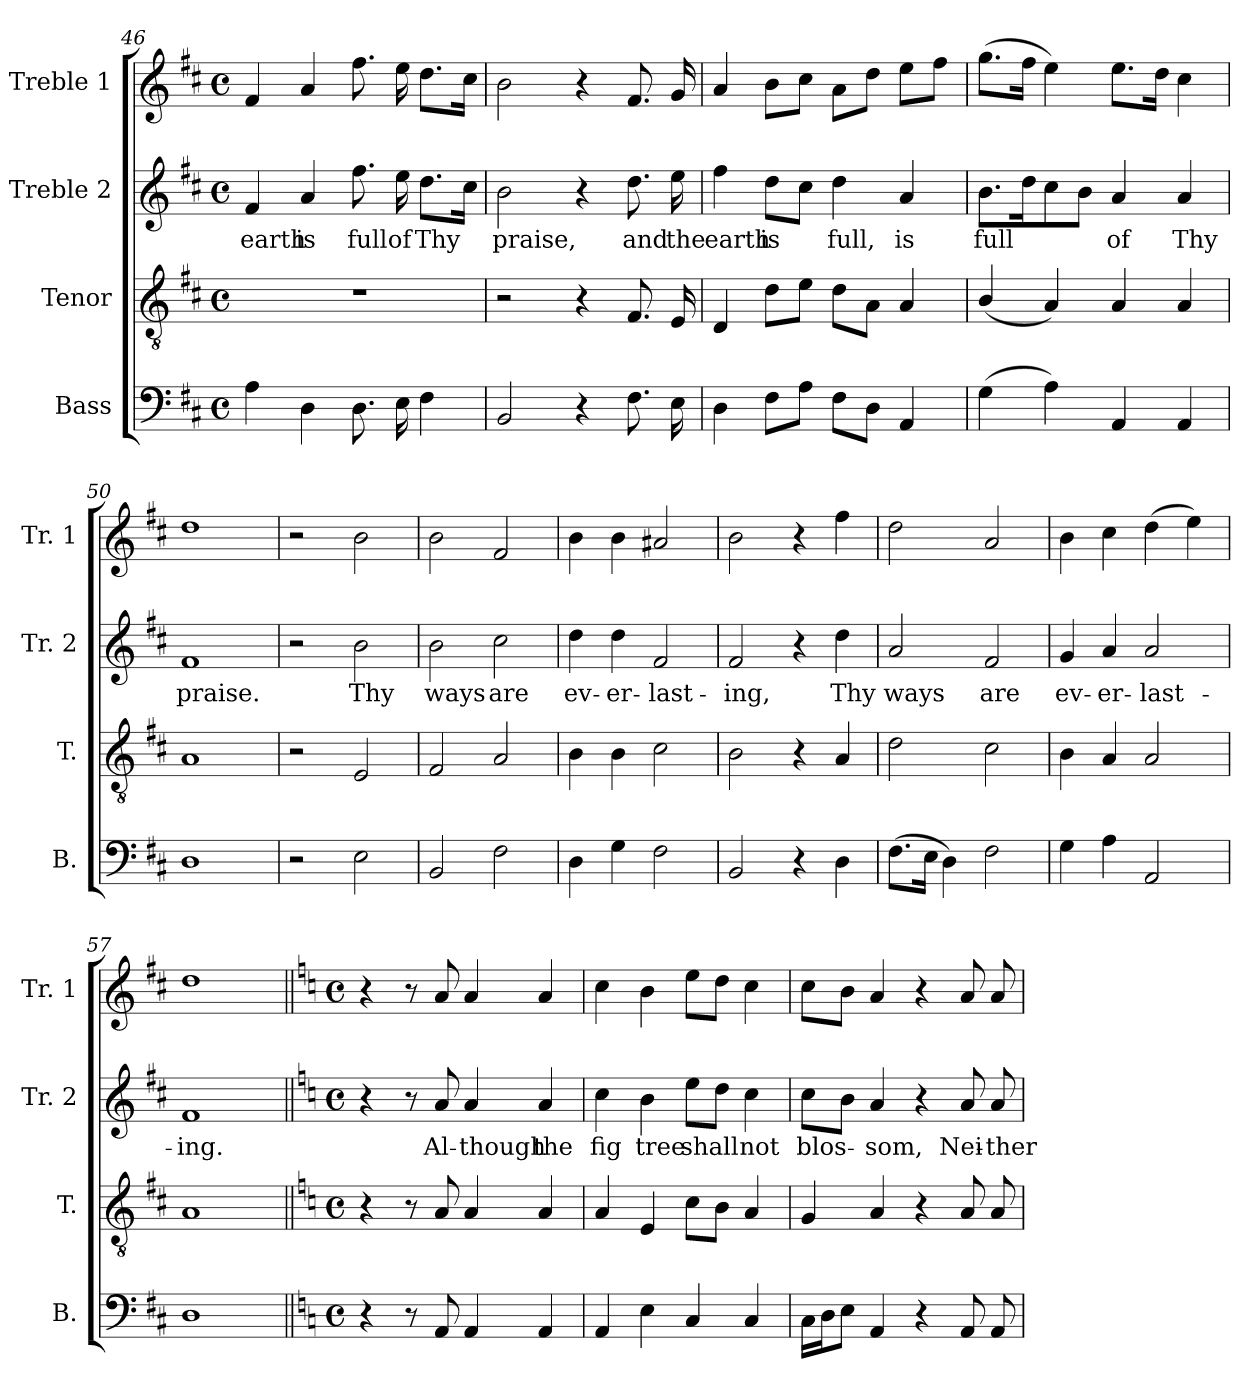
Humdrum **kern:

**kern	**kern	**kern	**text	**kern
*part4	*part3	*part2	*part2	*part1
*staff4	*staff3	*staff2	*staff2	*staff1
*I"Bass	*I"Tenor	*I"Treble 2	*	*I"Treble 1
*I'B.	*I'T.	*I'Tr. 2	*	*I'Tr. 1
*clefF4	*clefGv2	*clefG2	*	*clefG2
*k[f#c#]	*k[f#c#]	*k[f#c#]	*	*k[f#c#]
*M4/4	*M4/4	*M4/4	*	*M4/4
*met(c)	*met(c)	*met(c)	*	*met(c)
=46	=46	=46	=46	=46
4A\	1r	4f#/	earth	4f#/
4D\	.	4a/	is	4a/
8.D\	.	8.ff#\	full	8.ff#\
16E\	.	16ee\	of	16ee\
4F#\	.	8.dd\L	Thy	8.dd\L
.	.	16cc#\Jk	.	16cc#\Jk
!!LO:PB:g=z
=47	=47	=47	=47	=47
2BB/	2r	2b\	praise,	2b\
4r	4r	4r	.	4r
8.F#\	8.F#/	8.dd\	and	8.f#/
16E\	16E/	16ee\	the	16g/
=48	=48	=48	=48	=48
4D\	4D/	4ff#\	earth	4a/
8F#\L	8d\L	8dd\L	is	8b\L
8A\J	8e\J	8cc#\J	.	8cc#\J
8F#\L	8d\L	4dd\	full,	8a\L
8D\J	8A\J	.	.	8dd\J
4AA/	4A/	4a/	is	8ee\L
.	.	.	.	8ff#\J
=49	=49	=49	=49	=49
(4G\	(4B/	8.b\L	full	(8.gg\L
.	.	16dd\K	.	16ff#\Jk
4A\)	4A/)	8cc#\	.	4ee\)
.	.	8b\J	.	.
4AA/	4A/	4a/	of	8.ee\L
.	.	.	.	16dd\Jk
4AA/	4A/	4a/	Thy	4cc#\
=50	=50	=50	=50	=50
1D	1A	1f#	praise.	1dd
=51	=51	=51	=51	=51
2r	2r	2r	.	2r
2E\	2E/	2b\	Thy	2b\
=52	=52	=52	=52	=52
2BB/	2F#/	2b\	ways	2b\
2F#\	2A/	2cc#\	are	2f#/
!!LO:LB:g=z
=53	=53	=53	=53	=53
4D\	4B\	4dd\	ev-	4b\
4G\	4B\	4dd\	-er-	4b\
2F#\	2c#\	2f#/	-last-	2a#X/
=54	=54	=54	=54	=54
2BB/	2B\	2f#/	-ing,	2b\
4r	4r	4r	.	4r
4D\	4A/	4dd\	Thy	4ff#\
=55	=55	=55	=55	=55
(8.F#\L	2d\	2a/	ways	2dd\
16E\Jk	.	.	.	.
4D\)	.	.	.	.
2F#\	2c#\	2f#/	are	2a/
=56	=56	=56	=56	=56
4G\	4B\	4g/	ev-	4b\
4A\	4A/	4a/	-er-	4cc#\
2AA/	2A/	2a/	-last-	(4dd\
.	.	.	.	4ee\)
=57	=57	=57	=57	=57
1D	1A	1f#	-ing.	1dd
=58||	=58||	=58||	=58||	=58||
*k[]	*k[]	*k[]	*	*k[]
*M4/4	*M4/4	*M4/4	*	*M4/4
*met(c)	*met(c)	*met(c)	*	*met(c)
4r	4r	4r	.	4r
8r	8r	8r	.	8r
8AA/	8A/	8a/	Al-	8a/
4AA/	4A/	4a/	-though	4a/
4AA/	4A/	4a/	the	4a/
!!LO:LB:g=z
=59	=59	=59	=59	=59
4AA/	4A/	4cc\	fig	4cc\
4E\	4E/	4b\	tree	4b\
4C/	8c\L	8ee\L	shall	8ee\L
.	8B\J	8dd\J	.	8dd\J
4C/	4A/	4cc\	not	4cc\
=60	=60	=60	=60	=60
16C\LL	4G/	8cc\L	blos-	8cc\L
16D\J	.	.	.	.
8E\J	.	8b\J	.	8b\J
4AA/	4A/	4a/	-som,	4a/
4r	4r	4r	.	4r
8AA/	8A/	8a/	Nei-	8a/
8AA/	8A/	8a/	-ther	8a/
=	=	=	=	=
*-	*-	*-	*-	*-
